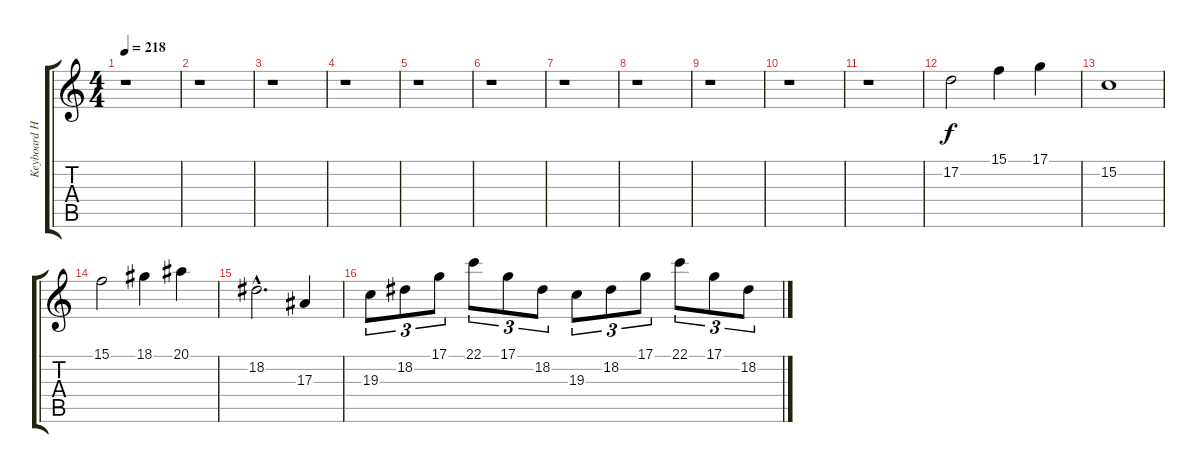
\track ("Keyboard Harmonies" "Keyboard H") {instrument fx8scifi}
\staff {score tabs}
\tuning (D4 A3 F3 C3 G2 D2) {hide}
\ts (4 4)
\tempo 218
\clef g2
\ks c
r.1{dy f} |
r.1 |
r.1 |
r.1 |
r.1 |
r.1 |
r.1 |
r.1 |
r.1 |
r.1 |
r.1 |
17.2.2 15.1.4 17.1.4 |
15.2.1 |
15.1.2 18.1.4 20.1.4 |
18.2{hac}.2{d} 17.3.4 |
19.3.8{tu (3 2)} 18.2.8{tu (3 2)} 17.1.8{tu (3 2)} 22.1.8{tu (3 2)} 17.1.8{tu (3 2)} 18.2.8{tu (3 2)} 19.3.8{tu (3 2)} 18.2.8{tu (3 2)} 17.1.8{tu (3 2)} 22.1.8{tu (3 2)} 17.1.8{tu (3 2)} 18.2.8{tu (3 2)}
